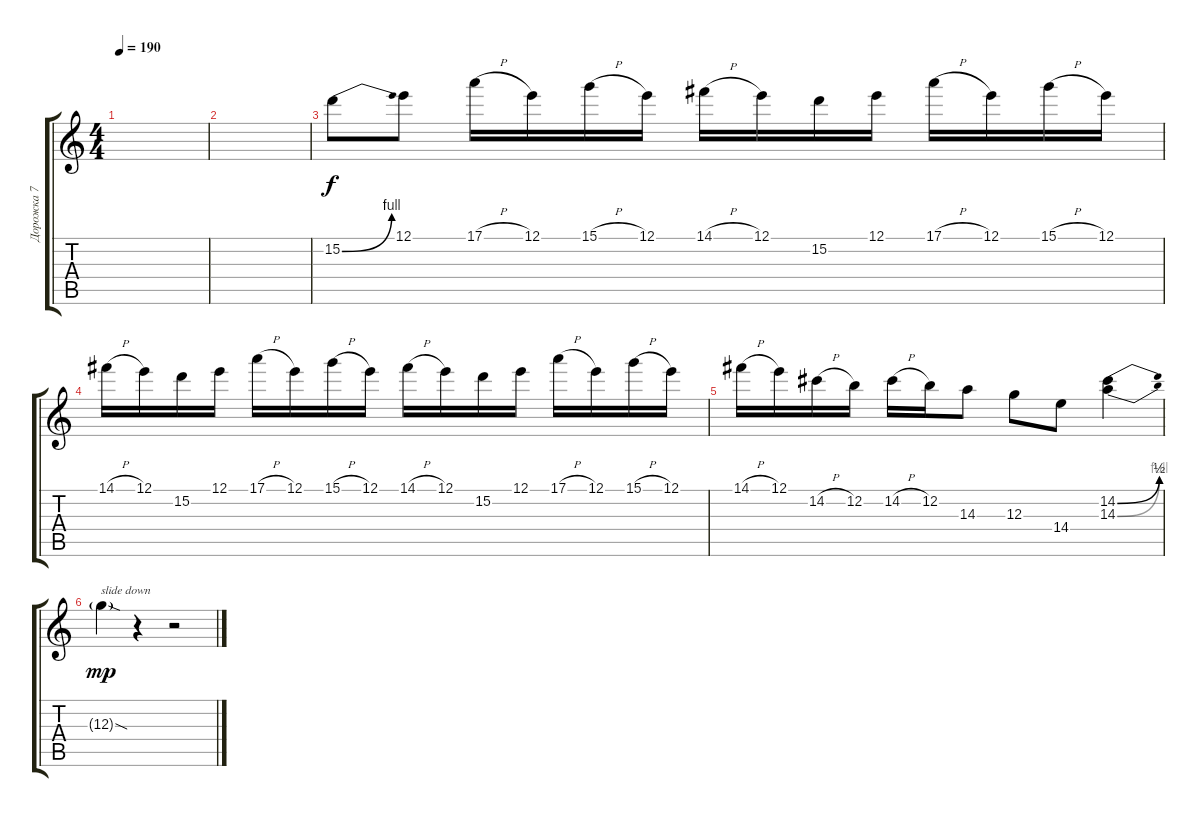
\track ("Дорожка 7" "Дорожка 7") {instrument distortionguitar}
\staff {score tabs}
\tuning (E4 B3 G3 D3 A2 E2) {hide}
\ts (4 4)
\tempo 190
\clef g2
\ks c
|
|
15.2{be (bend 0 0 60 4)}.8 12.1.8 17.1{h}.16 12.1.16 15.1{h}.16 12.1.16 14.1{h}.16 12.1.16 15.2.16 12.1.16 17.1{h}.16 12.1.16 15.1{h}.16 12.1.16 |
14.1{h}.16 12.1.16 15.2.16 12.1.16 17.1{h}.16 12.1.16 15.1{h}.16 12.1.16 14.1{h}.16 12.1.16 15.2.16 12.1.16 17.1{h}.16 12.1.16 15.1{h}.16 12.1.16 |
14.1{h}.16 12.1.16 14.2{h}.16 12.2.16 14.2{h}.16 12.2.16 14.3.8 12.3.8 14.4.8 (14.2{be (bend 0 0 60 2)} 14.3{be (bend 0 0 60 4)}).4 |
12.3{sod g}.4{txt "slide down" dy mp} r.4 r.2
